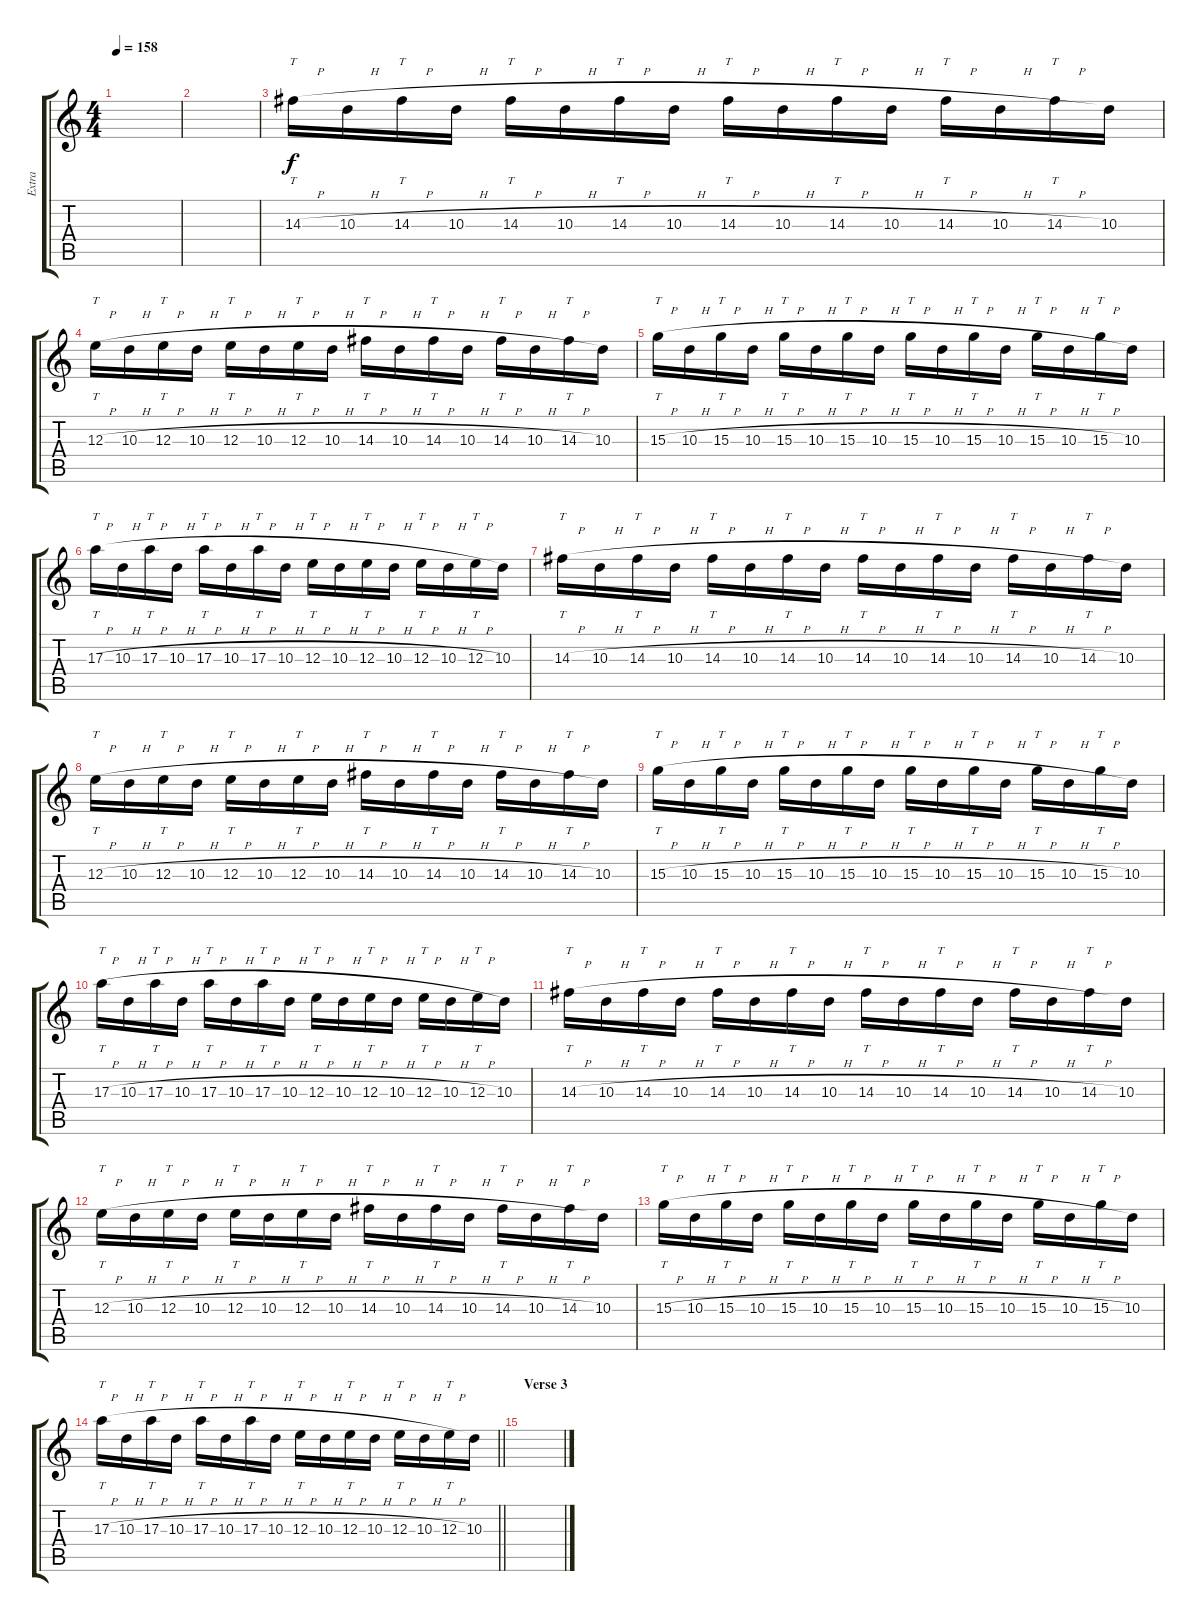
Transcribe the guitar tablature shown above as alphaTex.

\track ("Extra" "Extra") {instrument distortionguitar}
\staff {score tabs}
\tuning (Db4 Ab3 E3 B2 Gb2 B1) {hide}
\ts (4 4)
\tempo 158
\clef g2
\ks c
|
|
14.3{h}.16{tt} 10.3{h}.16 14.3{h}.16{tt} 10.3{h}.16 14.3{h}.16{tt} 10.3{h}.16 14.3{h}.16{tt} 10.3{h}.16 14.3{h}.16{tt} 10.3{h}.16 14.3{h}.16{tt} 10.3{h}.16 14.3{h}.16{tt} 10.3{h}.16 14.3{h}.16{tt} 10.3.16 |
12.3{h}.16{tt} 10.3{h}.16 12.3{h}.16{tt} 10.3{h}.16 12.3{h}.16{tt} 10.3{h}.16 12.3{h}.16{tt} 10.3{h}.16 14.3{h}.16{tt} 10.3{h}.16 14.3{h}.16{tt} 10.3{h}.16 14.3{h}.16{tt} 10.3{h}.16 14.3{h}.16{tt} 10.3.16 |
15.3{h}.16{tt} 10.3{h}.16 15.3{h}.16{tt} 10.3{h}.16 15.3{h}.16{tt} 10.3{h}.16 15.3{h}.16{tt} 10.3{h}.16 15.3{h}.16{tt} 10.3{h}.16 15.3{h}.16{tt} 10.3{h}.16 15.3{h}.16{tt} 10.3{h}.16 15.3{h}.16{tt} 10.3.16 |
17.3{h}.16{tt} 10.3{h}.16 17.3{h}.16{tt} 10.3{h}.16 17.3{h}.16{tt} 10.3{h}.16 17.3{h}.16{tt} 10.3{h}.16 12.3{h}.16{tt} 10.3{h}.16 12.3{h}.16{tt} 10.3{h}.16 12.3{h}.16{tt} 10.3{h}.16 12.3{h}.16{tt} 10.3.16 |
14.3{h}.16{tt} 10.3{h}.16 14.3{h}.16{tt} 10.3{h}.16 14.3{h}.16{tt} 10.3{h}.16 14.3{h}.16{tt} 10.3{h}.16 14.3{h}.16{tt} 10.3{h}.16 14.3{h}.16{tt} 10.3{h}.16 14.3{h}.16{tt} 10.3{h}.16 14.3{h}.16{tt} 10.3.16 |
12.3{h}.16{tt} 10.3{h}.16 12.3{h}.16{tt} 10.3{h}.16 12.3{h}.16{tt} 10.3{h}.16 12.3{h}.16{tt} 10.3{h}.16 14.3{h}.16{tt} 10.3{h}.16 14.3{h}.16{tt} 10.3{h}.16 14.3{h}.16{tt} 10.3{h}.16 14.3{h}.16{tt} 10.3.16 |
15.3{h}.16{tt} 10.3{h}.16 15.3{h}.16{tt} 10.3{h}.16 15.3{h}.16{tt} 10.3{h}.16 15.3{h}.16{tt} 10.3{h}.16 15.3{h}.16{tt} 10.3{h}.16 15.3{h}.16{tt} 10.3{h}.16 15.3{h}.16{tt} 10.3{h}.16 15.3{h}.16{tt} 10.3.16 |
17.3{h}.16{tt} 10.3{h}.16 17.3{h}.16{tt} 10.3{h}.16 17.3{h}.16{tt} 10.3{h}.16 17.3{h}.16{tt} 10.3{h}.16 12.3{h}.16{tt} 10.3{h}.16 12.3{h}.16{tt} 10.3{h}.16 12.3{h}.16{tt} 10.3{h}.16 12.3{h}.16{tt} 10.3.16 |
14.3{h}.16{tt} 10.3{h}.16 14.3{h}.16{tt} 10.3{h}.16 14.3{h}.16{tt} 10.3{h}.16 14.3{h}.16{tt} 10.3{h}.16 14.3{h}.16{tt} 10.3{h}.16 14.3{h}.16{tt} 10.3{h}.16 14.3{h}.16{tt} 10.3{h}.16 14.3{h}.16{tt} 10.3.16 |
12.3{h}.16{tt} 10.3{h}.16 12.3{h}.16{tt} 10.3{h}.16 12.3{h}.16{tt} 10.3{h}.16 12.3{h}.16{tt} 10.3{h}.16 14.3{h}.16{tt} 10.3{h}.16 14.3{h}.16{tt} 10.3{h}.16 14.3{h}.16{tt} 10.3{h}.16 14.3{h}.16{tt} 10.3.16 |
15.3{h}.16{tt} 10.3{h}.16 15.3{h}.16{tt} 10.3{h}.16 15.3{h}.16{tt} 10.3{h}.16 15.3{h}.16{tt} 10.3{h}.16 15.3{h}.16{tt} 10.3{h}.16 15.3{h}.16{tt} 10.3{h}.16 15.3{h}.16{tt} 10.3{h}.16 15.3{h}.16{tt} 10.3.16 |
\barLineRight lightlight
17.3{h}.16{tt} 10.3{h}.16 17.3{h}.16{tt} 10.3{h}.16 17.3{h}.16{tt} 10.3{h}.16 17.3{h}.16{tt} 10.3{h}.16 12.3{h}.16{tt} 10.3{h}.16 12.3{h}.16{tt} 10.3{h}.16 12.3{h}.16{tt} 10.3{h}.16 12.3{h}.16{tt} 10.3.16 |
\section ("" "Verse 3")
